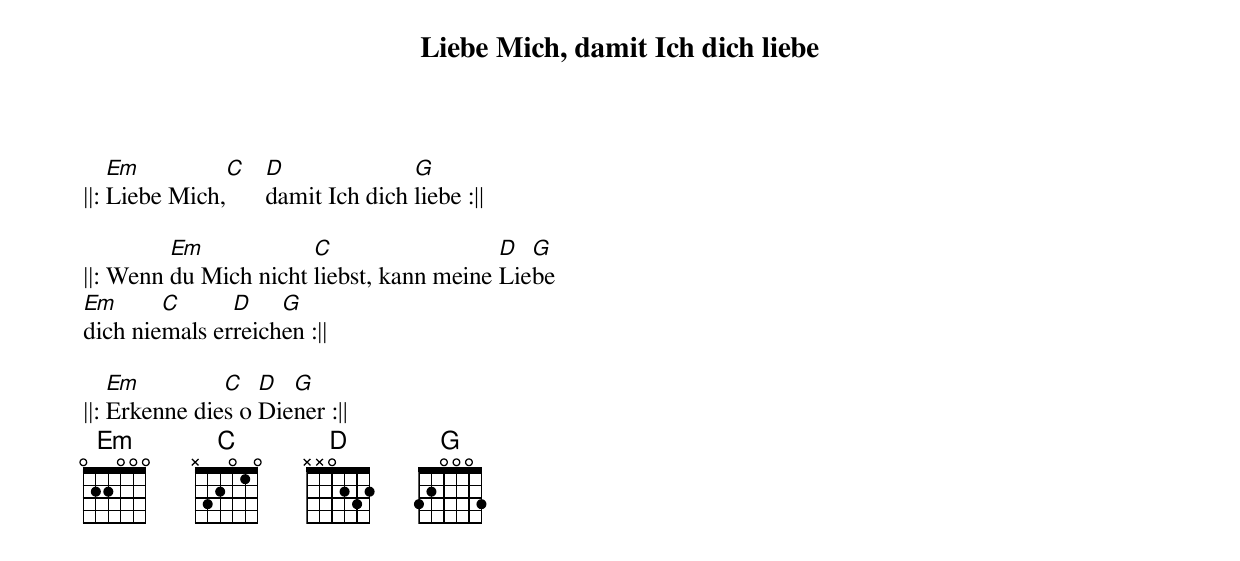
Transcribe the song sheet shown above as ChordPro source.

{title: Liebe Mich, damit Ich dich liebe}
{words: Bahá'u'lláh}
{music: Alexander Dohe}
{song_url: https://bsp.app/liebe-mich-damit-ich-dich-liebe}

||: [Em]Liebe Mich,[C]   [D]damit Ich dich [G]liebe :||

||: Wenn [Em]du Mich nicht [C]liebst, kann meine [D]Lie[G]be
[Em]dich nie[C]mals er[D]reich[G]en :||

||: [Em]Erkenne die[C]s o [D]Die[G]ner :||
